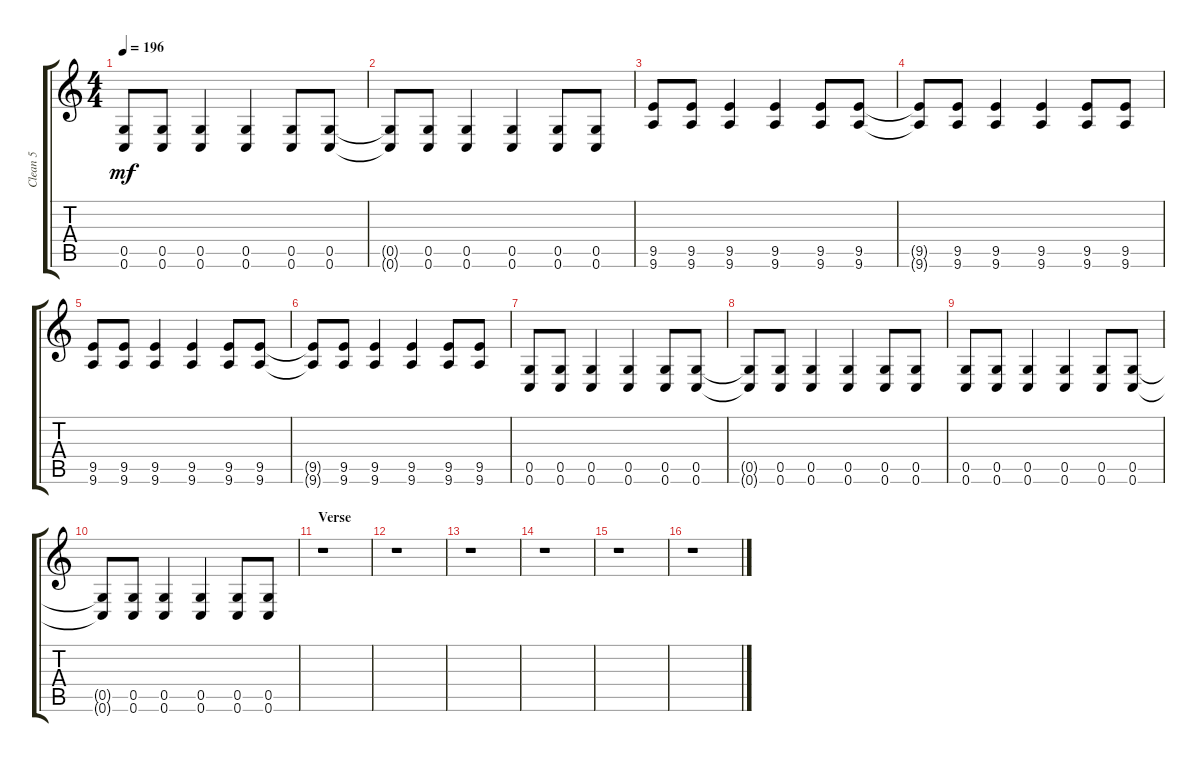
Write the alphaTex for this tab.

\track ("Clean 5" "Clean 5") {instrument electricguitarclean}
\staff {score tabs}
\tuning (D4 A3 F3 C3 G2 C2) {hide}
\ts (4 4)
\tempo 196
\clef g2
\ks aminor
(0.5 0.6).8{dy mf} (0.5 0.6).8 (0.5 0.6).4 (0.5 0.6).4 (0.5 0.6).8 (0.5 0.6).8 |
(0.5{t} 0.6{t}).8 (0.5 0.6).8 (0.5 0.6).4 (0.5 0.6).4 (0.5 0.6).8 (0.5 0.6).8 |
(9.5 9.6).8 (9.5 9.6).8 (9.5 9.6).4 (9.5 9.6).4 (9.5 9.6).8 (9.5 9.6).8 |
(9.5{t} 9.6{t}).8 (9.5 9.6).8 (9.5 9.6).4 (9.5 9.6).4 (9.5 9.6).8 (9.5 9.6).8 |
(9.5 9.6).8 (9.5 9.6).8 (9.5 9.6).4 (9.5 9.6).4 (9.5 9.6).8 (9.5 9.6).8 |
(9.5{t} 9.6{t}).8 (9.5 9.6).8 (9.5 9.6).4 (9.5 9.6).4 (9.5 9.6).8 (9.5 9.6).8 |
(0.5 0.6).8 (0.5 0.6).8 (0.5 0.6).4 (0.5 0.6).4 (0.5 0.6).8 (0.5 0.6).8 |
(0.5{t} 0.6{t}).8 (0.5 0.6).8 (0.5 0.6).4 (0.5 0.6).4 (0.5 0.6).8 (0.5 0.6).8 |
(0.5 0.6).8 (0.5 0.6).8 (0.5 0.6).4 (0.5 0.6).4 (0.5 0.6).8 (0.5 0.6).8 |
(0.5{t} 0.6{t}).8 (0.5 0.6).8 (0.5 0.6).4 (0.5 0.6).4 (0.5 0.6).8 (0.5 0.6).8 |
\section ("" "Verse")
r.1 |
r.1 |
r.1 |
r.1 |
r.1 |
r.1
